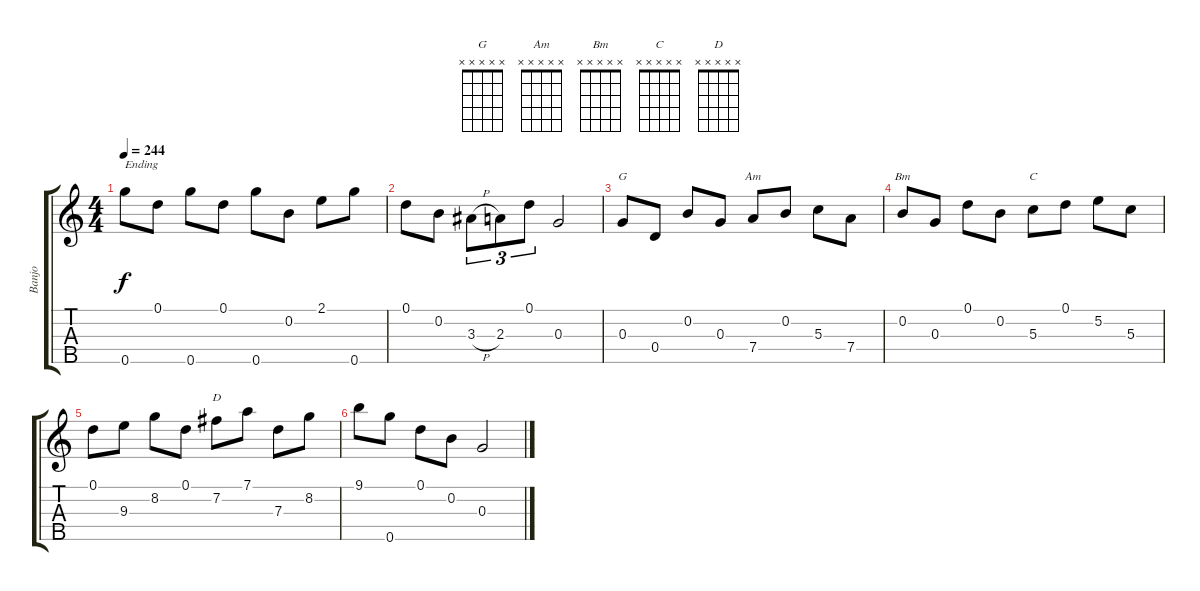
\track ("Banjo" "Banjo") {instrument banjo}
\staff {score tabs}
\tuning (D4 B3 G3 D3 G4) {hide}
\displaytranspose 12
\chord ("G" x x x x x) {firstfret 0}
\chord ("Am" x x x x x) {firstfret 0}
\chord ("Bm" x x x x x) {firstfret 0}
\chord ("C" x x x x x) {firstfret 0}
\chord ("D" x x x x x) {firstfret 0}
\ts (4 4)
\tempo 244
\clef g2
\ks c
0.5.8{txt "Ending" dy f} 0.1.8 0.5.8 0.1.8 0.5.8 0.2.8 2.1.8 0.5.8 |
0.1.8 0.2.8 3.3{h}.8{tu (3 2)} 2.3.8{tu (3 2)} 0.1.8{tu (3 2)} 0.3.2 |
0.3.8{ch "G"} 0.4.8 0.2.8 0.3.8 7.4.8{ch "Am"} 0.2.8 5.3.8 7.4.8 |
0.2.8{ch "Bm"} 0.3.8 0.1.8 0.2.8 5.3.8{ch "C"} 0.1.8 5.2.8 5.3.8 |
0.1.8 9.3.8 8.2.8 0.1.8 7.2.8{ch "D"} 7.1.8 7.3.8 8.2.8 |
9.1.8 0.5.8 0.1.8 0.2.8 0.3.2
